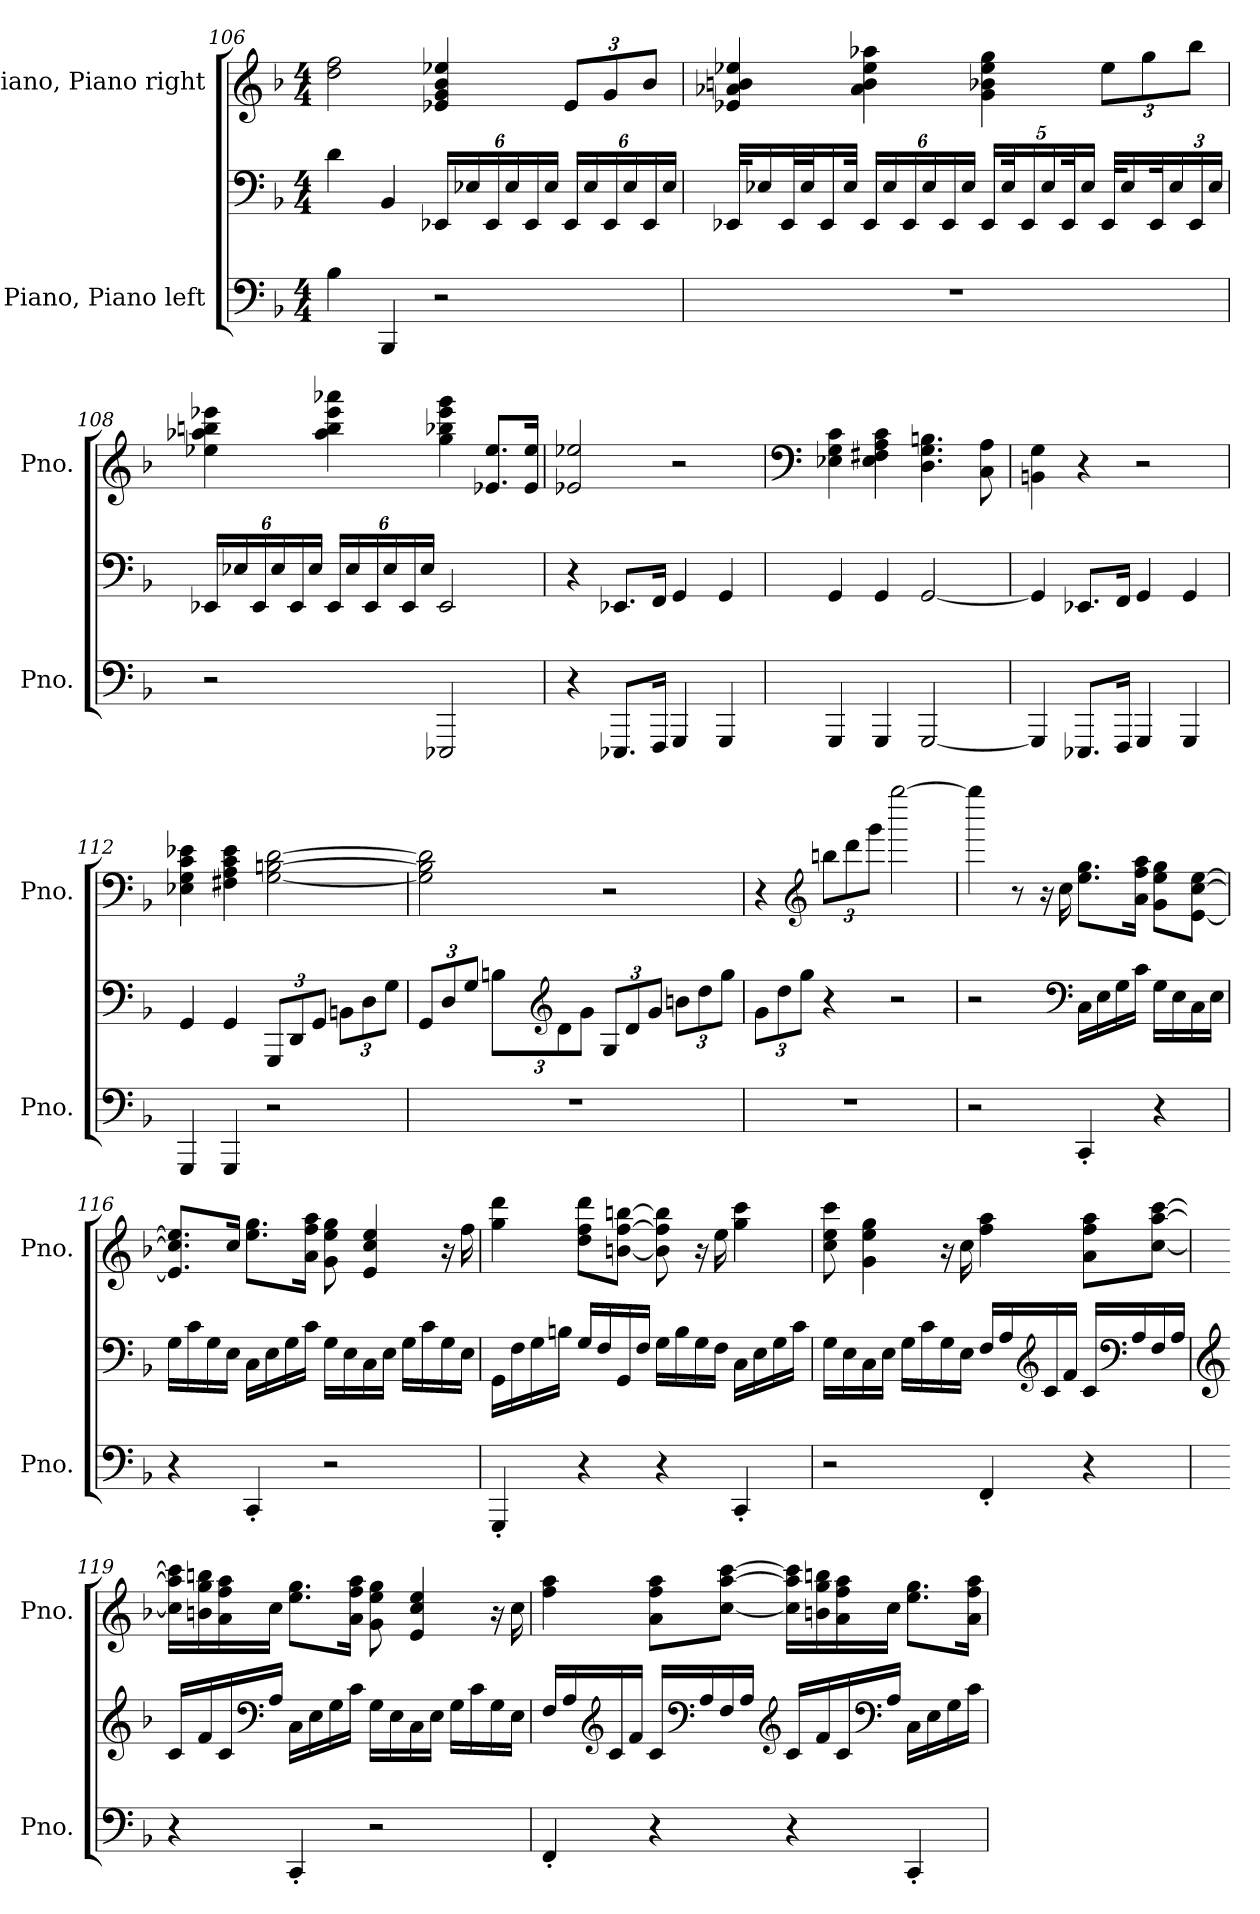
**kern	**kern	**kern
*part2	*part2	*part1
*staff3	*staff2	*staff1
*I"Piano, Piano left	*	*I"Piano, Piano right
*I'Pno.	*	*I'Pno.
*clefF4	*clefF4	*clefG2
*k[b-]	*k[b-]	*k[b-]
*M4/4	*M4/4	*M4/4
=106	=106	=106
4B-\	4d\	2dd\ 2ff\
4BBB-/	4BB-/	.
*	*Xbrackettup	*
2r	24EE-X/LL	4e-X/ 4g/ 4b-/ 4ee-X/
.	24E-X/	.
.	24EE-/	.
.	24E-/	.
.	24EE-/	.
.	24E-/JJ	.
*	*	*Xbrackettup
.	24EE-/LL	12e-/L
.	24E-/	.
.	24EE-/	12g/
.	24E-/	.
.	24EE-/	12b-/J
.	24E-/JJ	.
!!LO:LB:g=z
=107	=107	=107
1r	32EE-X/KLL	4e-X/ 4a-X/ 4bn/ 4ee-X/
.	16E-X/	.
.	32EE-/L	.
.	32E-/J	.
.	16EE-/	.
.	32E-/JJk	.
.	24EE-/LL	4a-\ 4b\ 4ee-\ 4aa-X\
.	24E-/	.
.	24EE-/	.
.	24E-/	.
.	24EE-/	.
.	24E-/JJ	.
.	20EE-/LL	4g\ 4b-X\ 4ee-\ 4gg\
.	40E-/K	.
.	20EE-/	.
.	20E-/	.
.	40EE-/K	.
.	20E-/JJ	.
.	32EE-/KLL	12ee-\L
.	16E-/	.
.	.	12gg\
.	32EE-/K	.
.	24E-/	.
.	24EE-/	12bb-\J
.	24E-/JJ	.
=108	=108	=108
2r	24EE-X/LL	4ee-X\ 4aa-X\ 4bbn\ 4eee-X\
.	24E-X/	.
.	24EE-/	.
.	24E-/	.
.	24EE-/	.
.	24E-/JJ	.
.	24EE-/LL	4aa-\ 4bb\ 4eee-\ 4aaa-X\
.	24E-/	.
.	24EE-/	.
.	24E-/	.
.	24EE-/	.
.	24E-/JJ	.
2EEE-X/	2EE-/	4gg\ 4bb-X\ 4eee-\ 4ggg\
.	.	8.e-X/ 8.ee-/L
.	.	16e-/ 16ee-/Jk
!!LO:PB:g=z
=109	=109	=109
4r	4r	2e-X/ 2ee-X/
8.EEE-X/L	8.EE-X/L	.
16FFF/Jk	16FF/Jk	.
4GGG/	4GG/	2r
4GGG/	4GG/	.
=110	=110	=110
*	*	*clefF4
4GGG/	4GG/	4E-X\ 4G\ 4c\
4GGG/	4GG/	4E-\ 4F#X\ 4A\ 4c\
[2GGG/	[2GG/	4.D\ 4.G\ 4.Bn\
.	.	8C\ 8A\
=111	=111	=111
4GGG/]	4GG/]	4BBn\ 4G\
8.EEE-X/L	8.EE-X/L	4r
16FFF/Jk	16FF/Jk	.
4GGG/	4GG/	2r
4GGG/	4GG/	.
=112	=112	=112
4GGG/	4GG/	4E-X\ 4G\ 4c\ 4e-X\
4GGG/	4GG/	4F#X\ 4A\ 4c\ 4e-\
2r	12GGG/L	[2G\ [2Bn\ [2d\
.	12DD/	.
.	12GG/J	.
.	12BBn\L	.
.	12D\	.
.	12G\J	.
!!LO:LB:g=z
=113	=113	=113
1r	12GG/L	2G\] 2B\] 2d\]
.	12D/	.
.	12G/J	.
.	12Bn\L	.
*	*clefG2	*
.	12d\	.
.	12g\J	.
.	12G/L	2r
.	12d/	.
.	12g/J	.
.	12bn\L	.
.	12dd\	.
.	12gg\J	.
=114	=114	=114
1r	12g\L	4r
.	12dd\	.
.	12gg\J	.
*	*	*clefG2
.	4r	12bbn\L
.	.	12ddd\
.	.	12ggg\J
.	2r	[2gggg\
=115	=115	=115
2r	2r	4gggg\]
.	.	8r
.	.	16r
.	.	16cc\
*	*clefF4	*
4CC'/	16C\LL	8.ee\ 8.gg\L
.	16E\	.
.	16G\	.
.	16c\JJ	16a\ 16ff\ 16aa\Jk
4r	16G\LL	8g\ 8ee\ 8gg\L
.	16E\	.
.	16C\	[8e\ [8cc\ [8ee\J
.	16E\JJ	.
!!LO:LB:g=z
=116	=116	=116
4r	16G\LL	8.e/] 8.cc/] 8.ee/]L
.	16c\	.
.	16G\	.
.	16E\JJ	16cc/Jk
4CC'/	16C\LL	8.ee\ 8.gg\L
.	16E\	.
.	16G\	.
.	16c\JJ	16a\ 16ff\ 16aa\Jk
2r	16G\LL	8g\ 8ee\ 8gg\
.	16E\	.
.	16C\	4e/ 4cc/ 4ee/
.	16E\JJ	.
.	16G\LL	.
.	16c\	.
.	16G\	16r
.	16E\JJ	16ff\
=117	=117	=117
4GGG'/	16GG\LL	4gg\ 4ddd\
.	16F\	.
.	16G\	.
.	16Bn\JJ	.
4r	16G/LL	8dd\ 8ff\ 8ddd\L
.	16F/	.
.	16GG/	[8bn\ [8ff\ [8bbn\J
.	16F/JJ	.
4r	16G\LL	8b\] 8ff\] 8bb\]
.	16B\	.
.	16G\	16r
.	16F\JJ	16ee\
4CC'/	16C\LL	4gg\ 4ccc\
.	16E\	.
.	16G\	.
.	16c\JJ	.
!!LO:LB:g=z
=118	=118	=118
2r	16G\LL	8cc\ 8ee\ 8ccc\
.	16E\	.
.	16C\	4g\ 4ee\ 4gg\
.	16E\JJ	.
.	16G\LL	.
.	16c\	.
.	16G\	16r
.	16E\JJ	16cc\
4FF'/	16F/LL	4ff\ 4aa\
.	16A/	.
*	*clefG2	*
.	16c/	.
.	16f/JJ	.
4r	16c/LL	8a\ 8ff\ 8aa\L
*	*clefF4	*
.	16A/	.
.	16F/	[8cc\ [8aa\ [8ccc\J
.	16A/JJ	.
=119	=119	=119
*	*clefG2	*
4r	16c/LL	16cc\] 16aa\] 16ccc\]LL
.	16f/	16bn\ 16gg\ 16bbn\
.	16c/	16a\ 16ff\ 16aa\
*	*clefF4	*
.	16A/JJ	16cc\JJ
4CC'/	16C\LL	8.ee\ 8.gg\L
.	16E\	.
.	16G\	.
.	16c\JJ	16a\ 16ff\ 16aa\Jk
2r	16G\LL	8g\ 8ee\ 8gg\
.	16E\	.
.	16C\	4e/ 4cc/ 4ee/
.	16E\JJ	.
.	16G\LL	.
.	16c\	.
.	16G\	16r
.	16E\JJ	16cc\
!!LO:PB:g=z
=120	=120	=120
4FF'/	16F/LL	4ff\ 4aa\
.	16A/	.
*	*clefG2	*
.	16c/	.
.	16f/JJ	.
4r	16c/LL	8a\ 8ff\ 8aa\L
*	*clefF4	*
.	16A/	.
.	16F/	[8cc\ [8aa\ [8ccc\J
.	16A/JJ	.
*	*clefG2	*
4r	16c/LL	16cc\] 16aa\] 16ccc\]LL
.	16f/	16bn\ 16gg\ 16bbn\
.	16c/	16a\ 16ff\ 16aa\
*	*clefF4	*
.	16A/JJ	16cc\JJ
4CC'/	16C\LL	8.ee\ 8.gg\L
.	16E\	.
.	16G\	.
.	16c\JJ	16a\ 16ff\ 16aa\Jk
=	=	=
*-	*-	*-
